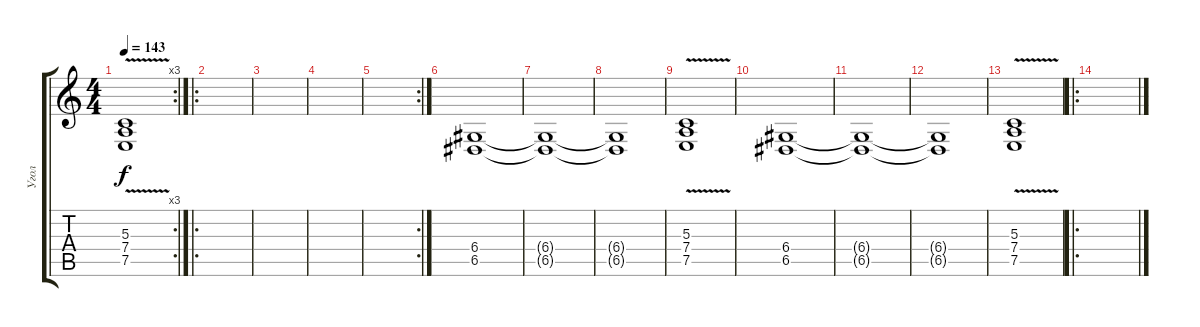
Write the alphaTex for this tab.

\track ("Угол" "Угол") {instrument violin}
\staff {score tabs}
\tuning (E4 B3 G3 D3 A2 E2) {hide}
\rc 3
\ts (4 4)
\tempo 143
\clef g2
\ks c
(5.3 7.4{v} 7.5).1{dy f} |
\ro
|
|
|
\rc 2
|
(6.4 6.5).1 |
(6.4{t} 6.5{t}).1 |
(6.4{t} 6.5{t}).1 |
(5.3 7.4{v} 7.5).1 |
(6.4 6.5).1 |
(6.4{t} 6.5{t}).1 |
(6.4{t} 6.5{t}).1 |
(5.3 7.4{v} 7.5).1 |
\ro
